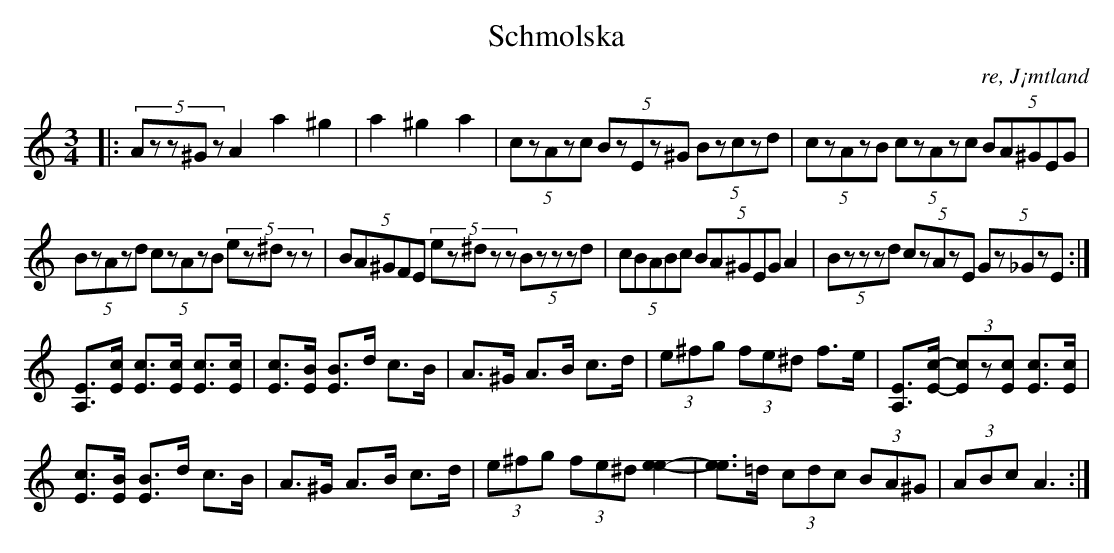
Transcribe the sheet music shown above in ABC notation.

X:1
T:Schmolska
O: re, J¡mtland
M:3/4
L:1/8
K:Am
|: (5:2Azz^Gz A2 a2 ^g2|a2 ^g2 a2|  (5:2czAzc (5:2BzEz^G (5:2Bzczd|  (5:2czAzB (5:2czAzc (5:2BA^GEG|
 (5:2BzAzd (5:2czAzB (5:2ez^dzz|  (5:2BA^GFE (5:2ez^dzz (5:2Bzzzd|  (5:2cBABc (5:2BA^GEG  A2|  (5:2Bzzzd (5:2czAzE (5:2Gz_GzE  :|
[EA,]>[cE] [cE]>[cE] [cE]>[cE] | [cE]>[BE] [BE]>d c>B | A>^G A>B c>d | (3e^fg (3fe^d f>e | [EA,]>[c-E-] (3[cE]z[cE] [cE]>[cE] |
[cE]>[BE] [BE]>d c>B | A>^G A>B c>d | (3e^fg (3fe^d [e2-e2-] | [ee]>=d (3cdc (3BA^G | (3ABc A3 :|]
